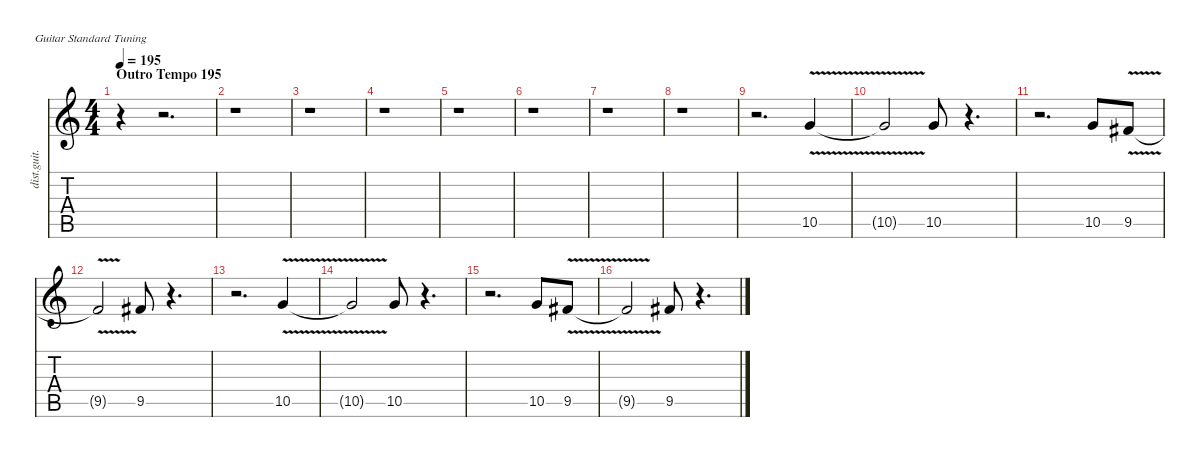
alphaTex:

\defaultSystemsLayout 4
\hideDynamics
\bracketExtendMode nobrackets
\otherSystemsTrackNameOrientation horizontal
\track ("Distortion guitar 4" "dist.guit.") {instrument distortionguitar}
\staff {score tabs}
\tuning (E4 B3 G3 D3 A2 E2)
\ts (4 4)
\section ("" "Outro Tempo 195")
\tempo 195
\clef g2
\ks c
r.4{dy f beam Down} r.2{d beam Down} |
r.1{beam Down} |
r.1{beam Down} |
r.1{beam Down} |
r.1{beam Down} |
r.1{beam Down} |
r.1{beam Down} |
r.1{beam Down} |
r.2{d beam Down} 10.5{v}.4{beam Up} |
10.5{v t}.2{beam Up} 10.5.8{beam Up} r.4{d beam Up} |
r.2{d beam Down} 10.5.8{beam Up} 9.5{v acc #}.8{beam Up} |
9.5{v t acc #}.2{beam Up} 9.5{acc #}.8{beam Up} r.4{d beam Up} |
r.2{d beam Down} 10.5{v}.4{beam Up} |
10.5{v t}.2{beam Up} 10.5.8{beam Up} r.4{d beam Up} |
r.2{d beam Down} 10.5.8{beam Up} 9.5{v acc #}.8{beam Up} |
9.5{v t acc #}.2{beam Up} 9.5{acc #}.8{beam Up} r.4{d beam Up}
